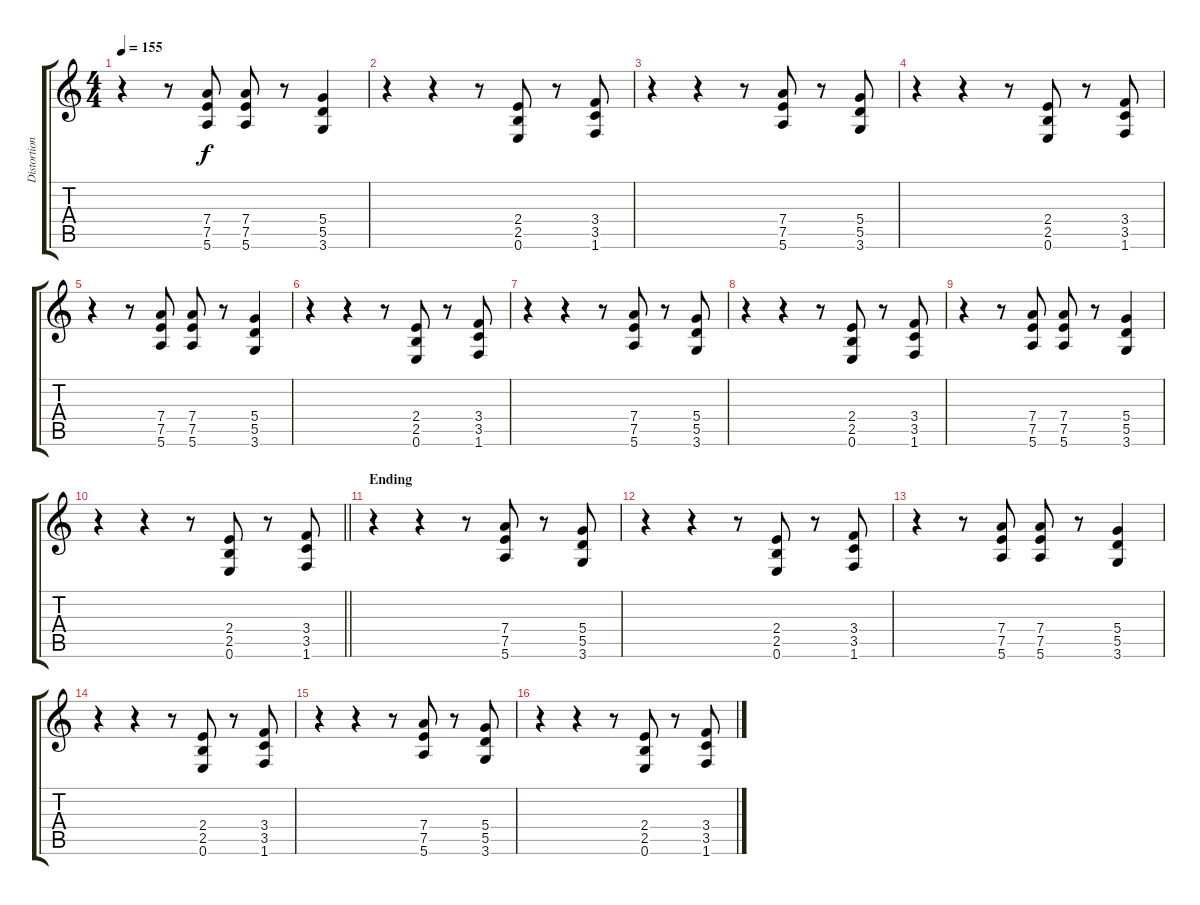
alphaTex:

\track ("Distortion Guitar" "Distortion") {instrument distortionguitar}
\staff {score tabs}
\tuning (E4 B3 G3 D3 A2 E2) {hide}
\ts (4 4)
\tempo 155
\clef g2
\ks c
r.4{dy f} r.8 (7.4 7.5 5.6).8 (7.4 7.5 5.6).8 r.8 (5.4 5.5 3.6).4 |
r.4 r.4 r.8 (2.4 2.5 0.6).8 r.8 (3.4 3.5 1.6).8 |
r.4 r.4 r.8 (7.4 7.5 5.6).8 r.8 (5.4 5.5 3.6).8 |
r.4 r.4 r.8 (2.4 2.5 0.6).8 r.8 (3.4 3.5 1.6).8 |
r.4 r.8 (7.4 7.5 5.6).8 (7.4 7.5 5.6).8 r.8 (5.4 5.5 3.6).4 |
r.4 r.4 r.8 (2.4 2.5 0.6).8 r.8 (3.4 3.5 1.6).8 |
r.4 r.4 r.8 (7.4 7.5 5.6).8 r.8 (5.4 5.5 3.6).8 |
r.4 r.4 r.8 (2.4 2.5 0.6).8 r.8 (3.4 3.5 1.6).8 |
r.4 r.8 (7.4 7.5 5.6).8 (7.4 7.5 5.6).8 r.8 (5.4 5.5 3.6).4 |
\barLineRight lightlight
r.4 r.4 r.8 (2.4 2.5 0.6).8 r.8 (3.4 3.5 1.6).8 |
\section ("" "Ending")
r.4 r.4 r.8 (7.4 7.5 5.6).8 r.8 (5.4 5.5 3.6).8 |
r.4 r.4 r.8 (2.4 2.5 0.6).8 r.8 (3.4 3.5 1.6).8 |
r.4 r.8 (7.4 7.5 5.6).8 (7.4 7.5 5.6).8 r.8 (5.4 5.5 3.6).4 |
r.4 r.4 r.8 (2.4 2.5 0.6).8 r.8 (3.4 3.5 1.6).8 |
r.4 r.4 r.8 (7.4 7.5 5.6).8 r.8 (5.4 5.5 3.6).8 |
r.4 r.4 r.8 (2.4 2.5 0.6).8 r.8 (3.4 3.5 1.6).8
